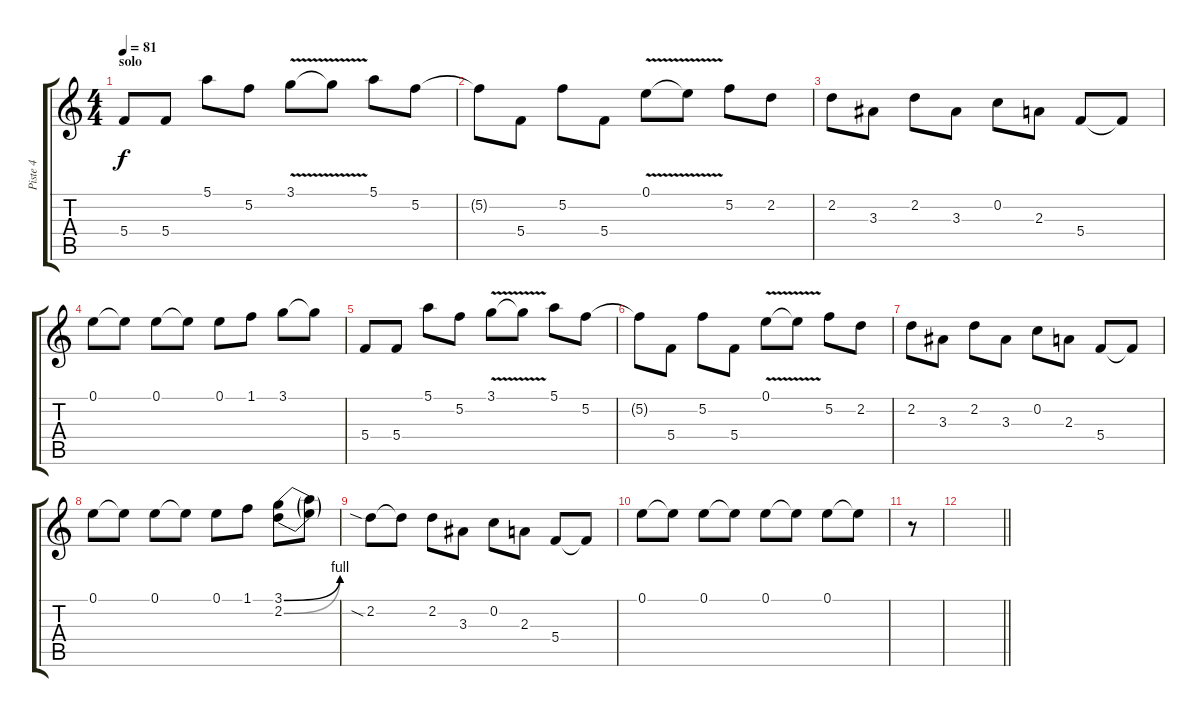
\track ("Piste 4" "Piste 4") {instrument distortionguitar}
\staff {score tabs}
\tuning (E4 C4 G3 C3 G2 C2) {hide}
\ts (4 4)
\section ("" "solo")
\tempo 81
\clef g2
\ks c
5.4.8{dy f} 5.4.8 5.1.8 5.2.8 3.1{v}.8 3.1{t}.8 5.1.8 5.2.8 |
5.2{t}.8 5.4.8 5.2.8 5.4.8 0.1{v}.8 0.1{t}.8 5.2.8 2.2.8 |
2.2.8 3.3.8 2.2.8 3.3.8 0.2.8 2.3.8 5.4.8 5.4{t}.8 |
0.1.8 0.1{t}.8 0.1.8 0.1{t}.8 0.1.8 1.1.8 3.1.8 3.1{t}.8 |
5.4.8 5.4.8 5.1.8 5.2.8 3.1{v}.8 3.1{t}.8 5.1.8 5.2.8 |
5.2{t}.8 5.4.8 5.2.8 5.4.8 0.1{v}.8 0.1{t}.8 5.2.8 2.2.8 |
2.2.8 3.3.8 2.2.8 3.3.8 0.2.8 2.3.8 5.4.8 5.4{t}.8 |
0.1.8 0.1{t}.8 0.1.8 0.1{t}.8 0.1.8 1.1.8 (3.1{be (bend 0 0 60 4)} 2.2{be (bend 0 0 60 4)}).8 (3.1{t} 2.2{t}).8 |
2.2{sia}.8 2.2{t}.8 2.2.8 3.3.8 0.2.8 2.3.8 5.4.8 5.4{t}.8 |
0.1.8 0.1{t}.8 0.1.8 0.1{t}.8 0.1.8 0.1{t}.8 0.1.8 0.1{t}.8 |
r.8 |
\barLineRight lightlight
